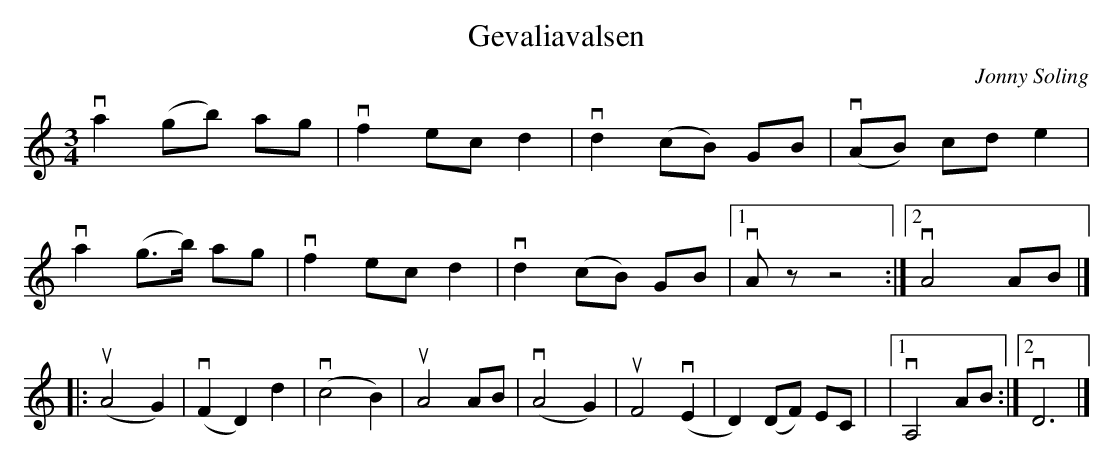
X:1
T:Gevaliavalsen
C:Jonny Soling
M:3/4
L:1/8
K:Am
va2 (gb) ag | vf2 ec d2 | vd2 (cB) GB | (vAB) cd e2 |
va2 (g>b) ag | vf2 ec d2 | vd2 (cB) GB |1 vA z z4 :|2 vA4 AB |]
|:(uA4 G2) | v(F2 D2) d2 | (vc4 B2) | uA4 AB | (vA4 G2) | uF4 (vE2 | D2) (DF) EC | |1 vA,4 AB :|2 vD6 |]
